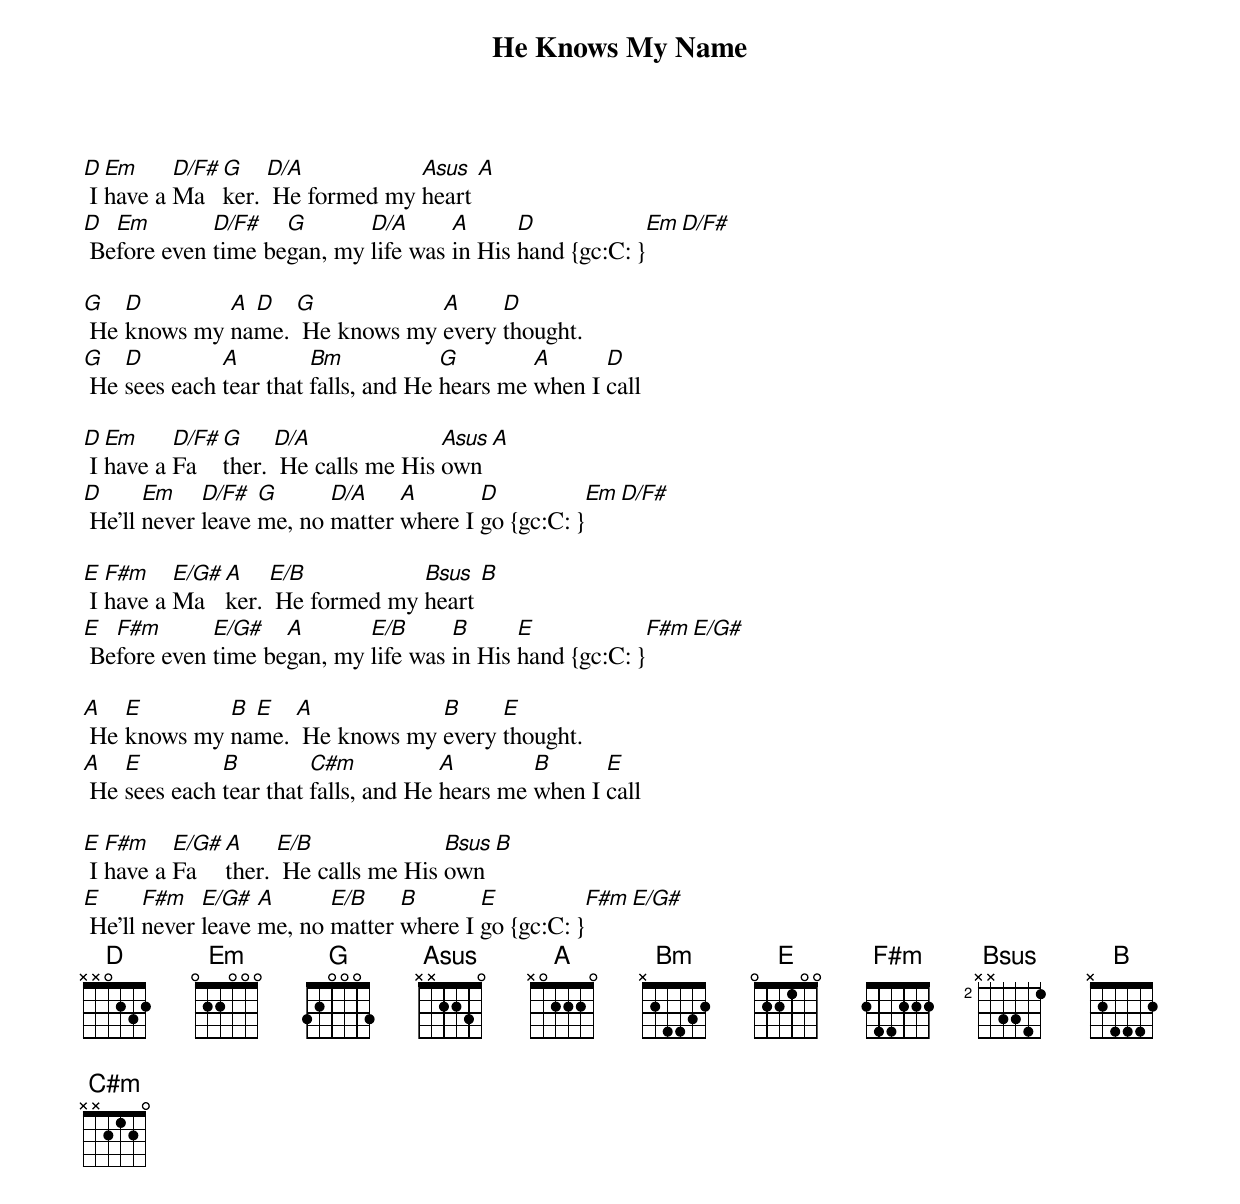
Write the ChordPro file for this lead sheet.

{title: He Knows My Name}
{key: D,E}
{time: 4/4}
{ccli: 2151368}
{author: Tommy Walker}
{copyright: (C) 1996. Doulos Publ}

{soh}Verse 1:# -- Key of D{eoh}
[D] I [Em]have a [D/F#]Ma[G]ker. [D/A] He formed my [Asus]heart [A]
[D] Be[Em]fore even [D/F#]time be[G]gan, my [D/A]life was [A]in His [D]hand {gc:C: }[Em][D/F#]

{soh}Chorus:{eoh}
[G] He [D]knows my [A  D]name. [G] He knows my [A]every [D]thought.
[G] He [D]sees each [A]tear that [Bm]falls, and He [G]hears me [A]when I [D]call

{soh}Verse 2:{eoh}
[D] I [Em]have a [D/F#]Fa[G]ther. [D/A] He calls me His [Asus]own [A]
[D] He'll [Em]never [D/F#]leave [G]me, no [D/A]matter [A]where I [D]go {gc:C: }[Em][D/F#]

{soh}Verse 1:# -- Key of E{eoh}
[E] I [F#m]have a [E/G#]Ma[A]ker. [E/B] He formed my [Bsus]heart [B]
[E] Be[F#m]fore even [E/G#]time be[A]gan, my [E/B]life was [B]in His [E]hand {gc:C: }[F#m][E/G#]

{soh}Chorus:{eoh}
[A] He [E]knows my [B  E]name. [A] He knows my [B]every [E]thought.
[A] He [E]sees each [B]tear that [C#m]falls, and He [A]hears me [B]when I [E]call

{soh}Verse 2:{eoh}
[E] I [F#m]have a [E/G#]Fa[A]ther. [E/B] He calls me His [Bsus]own [B]
[E] He'll [F#m]never [E/G#]leave [A]me, no [E/B]matter [B]where I [E]go {gc:C: }[F#m][E/G#]
